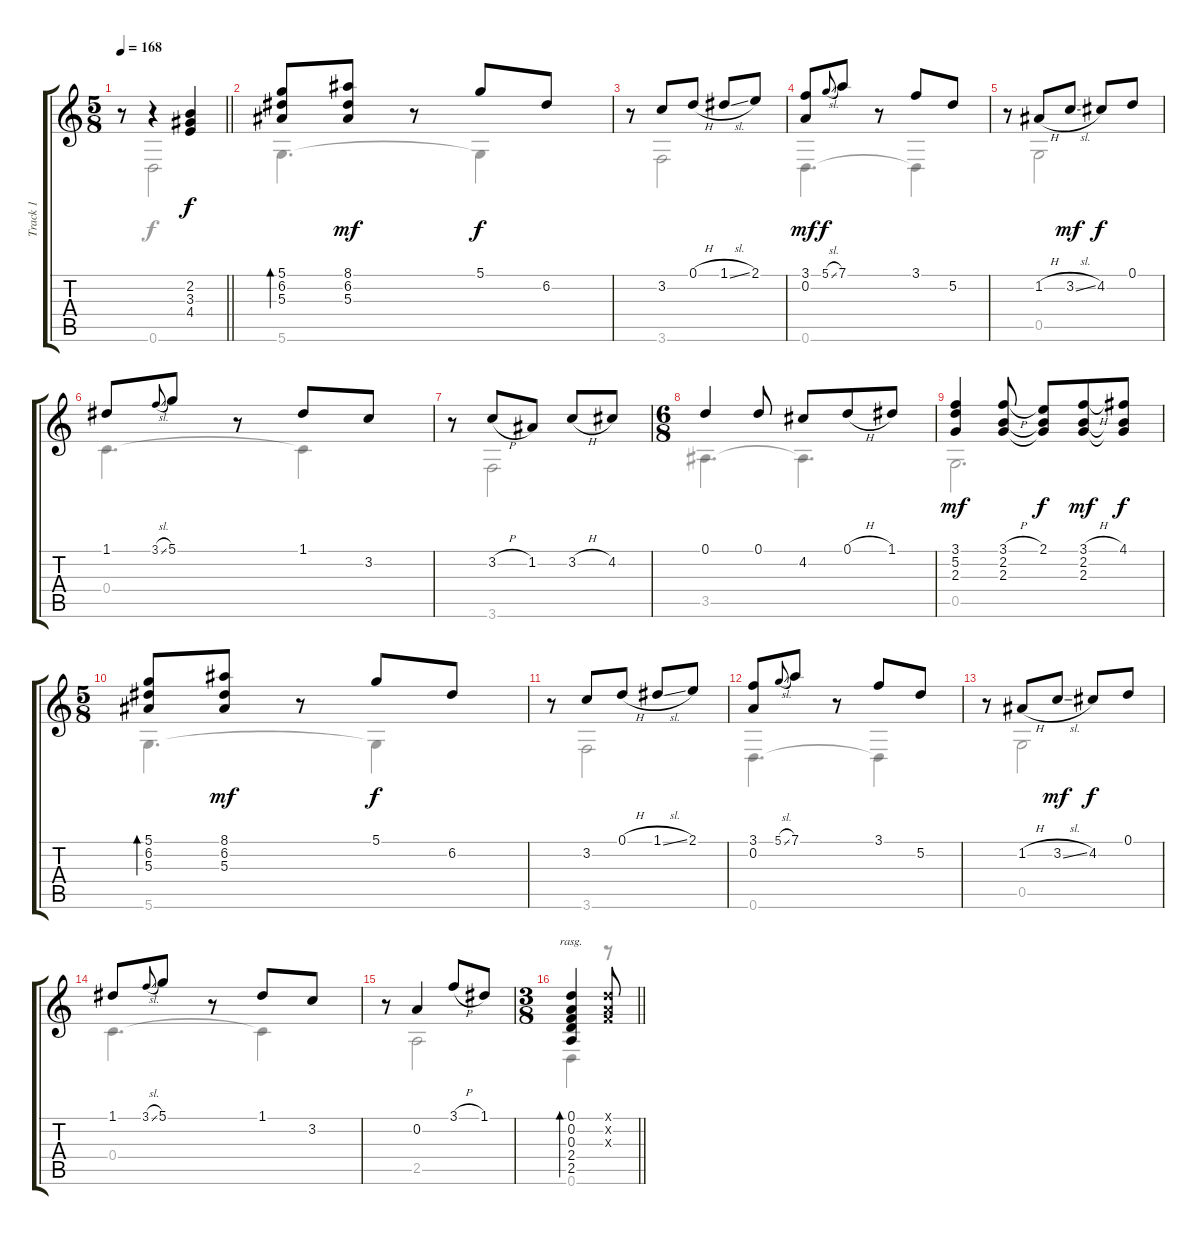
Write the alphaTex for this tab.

\track ("Track 1" "Track 1") {instrument acousticguitarsteel}
\staff {score tabs}
\tuning (D4 A3 F3 C3 G2 D2) {hide}
\voice
\ts (5 8)
\tempo 168
\clef g2
\barLineRight lightlight
\ks c
r.8{dy f} r.4 (2.2 3.3 4.4).4 |
(5.1 6.2 5.3).8{bd 240} (8.1 6.2 5.3).8{dy mf} r.8 5.1.8{dy f} 6.2.8 |
r.8 3.2.8 0.1{h}.8 1.1{sl}.8 2.1.8 |
(3.1 0.2).8{dy mf} 5.1{sl}.8{gr onbeat dy f} 7.1.8 r.8 3.1.8 5.2.8 |
r.8 1.2{h}.8 3.2{sl}.8{dy mf} 4.2.8{dy f} 0.1.8 |
1.1.8 3.1{sl}.8{gr onbeat} 5.1.8 r.8 1.1.8 3.2.8 |
r.8 3.2{h}.8 1.2.8 3.2{h}.8 4.2.8 |
\ts (6 8)
0.1.4 0.1.8 4.2.8 0.1{h}.8 1.1.8 |
(3.1 5.2 2.3).4{dy mf} (3.1{h} 2.2 2.3).8 (2.1 2.2{t} 2.3{t}).8{dy f} (3.1{h} 2.2 2.3).8{dy mf} (4.1 2.2{t} 2.3{t}).8{dy f} |
\ts (5 8)
(5.1 6.2 5.3).8{bd 240} (8.1 6.2 5.3).8{dy mf} r.8 5.1.8{dy f} 6.2.8 |
r.8 3.2.8 0.1{h}.8 1.1{sl}.8 2.1.8 |
(3.1 0.2).8 5.1{sl}.8{gr onbeat} 7.1.8 r.8 3.1.8 5.2.8 |
r.8 1.2{h}.8 3.2{sl}.8{dy mf} 4.2.8{dy f} 0.1.8 |
1.1.8 3.1{sl}.8{gr onbeat} 5.1.8 r.8 1.1.8 3.2.8 |
r.8 0.2.4 3.1{h}.8 1.1.8 |
\ts (3 8)
\barLineRight lightlight
(0.1 0.2 0.3 2.4 2.5).4{bd 120 rasg ii} (0.1{x} 0.2{x} 0.3{x}).8
\voice
\clef g2
\ottava regular
\simile none
\barLineRight lightlight
\ks c
r.8{dy f} 0.6.2 |
5.6.4{d} 5.6{t}.4 |
r.8 3.6.2 |
0.6.4{d} 0.6{t}.4 |
r.8 0.5.2 |
0.4.4{d} 0.4{t}.4 |
r.8 3.6.2 |
3.5.4{d} 3.5{t}.4{d} |
0.5.2{d} |
5.6.4{d} 5.6{t}.4 |
r.8 3.6.2 |
0.6.4{d} 0.6{t}.4 |
r.8 0.5.2 |
0.4.4{d} 0.4{t}.4 |
r.8 2.5.2 |
\barLineRight lightlight
0.6.4 r.8
